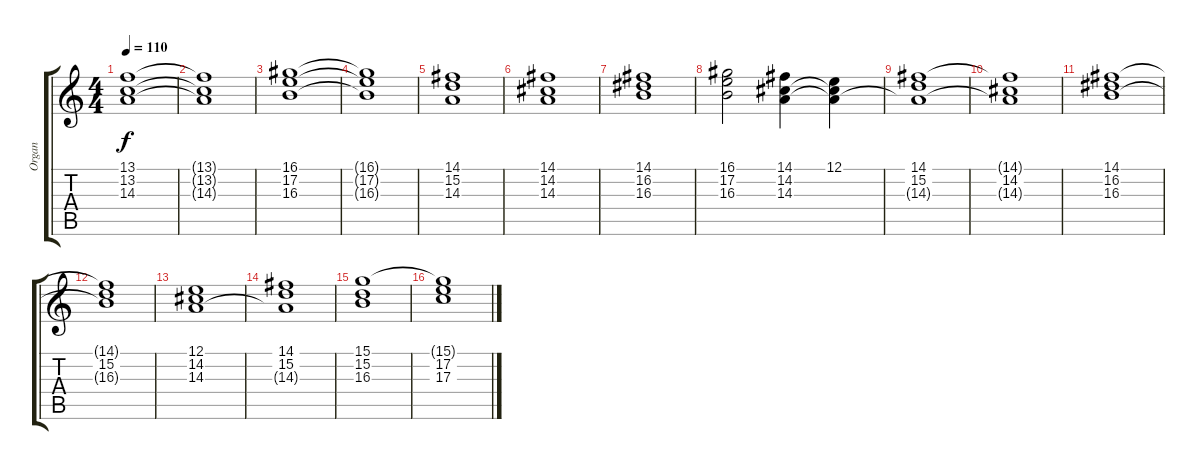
\track ("Organ" "Organ") {instrument rockorgan}
\staff {score tabs}
\tuning (E4 B3 G3 D3 A2 E2) {hide}
\ts (4 4)
\tempo 110
\clef g2
\ks c
(13.1 13.2 14.3).1{dy f} |
(13.1{t} 13.2{t} 14.3{t}).1 |
(16.1 17.2 16.3).1 |
(16.1{t} 17.2{t} 16.3{t}).1 |
(14.1 15.2 14.3).1{volume 9} |
(14.1 14.2 14.3).1 |
(14.1 16.2 16.3).1 |
(16.1 17.2 16.3).2 (14.1 14.2 14.3).4 (12.1 14.2{t} 14.3{t}).4 |
(14.1 15.2 14.3{t}).1 |
(14.1{t} 14.2 14.3{t}).1 |
(14.1 16.2 16.3).1 |
(14.1{t} 15.2 16.3{t}).1 |
(12.1 14.2 14.3).1 |
(14.1 15.2 14.3{t}).1 |
(15.1 15.2 16.3).1 |
(15.1{t} 17.2 17.3).1
